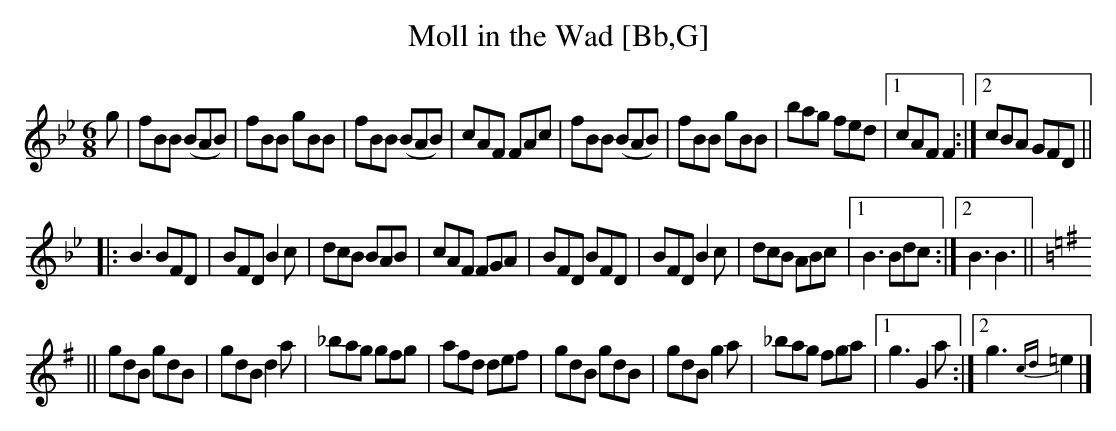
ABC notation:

X:1
T: Moll in the Wad [Bb,G]
L: 1/8
M: 6/8
K: Bb
g \
| fBB (BAB) | fBB gBB | fBB (BAB) | cAF FAc \
| fBB (BAB) | fBB gBB | bag fed |1 cAF F2 :|2 cBA GFD ||
|: B3 BFD | BFD B2c | dcB BAB | cAF FGA \
| BFD BFD | BFD B2c | dcB ABc |1 B3 Bdc :|2 B3 B3 ||
K:G
|| gdB gdB | gdB d2a | _bag gfg | afd def \
| gdB gdB | gdB g2 a | _bag fga |1 g3 G2 a :|2 g3 {cd}=e2 |]
